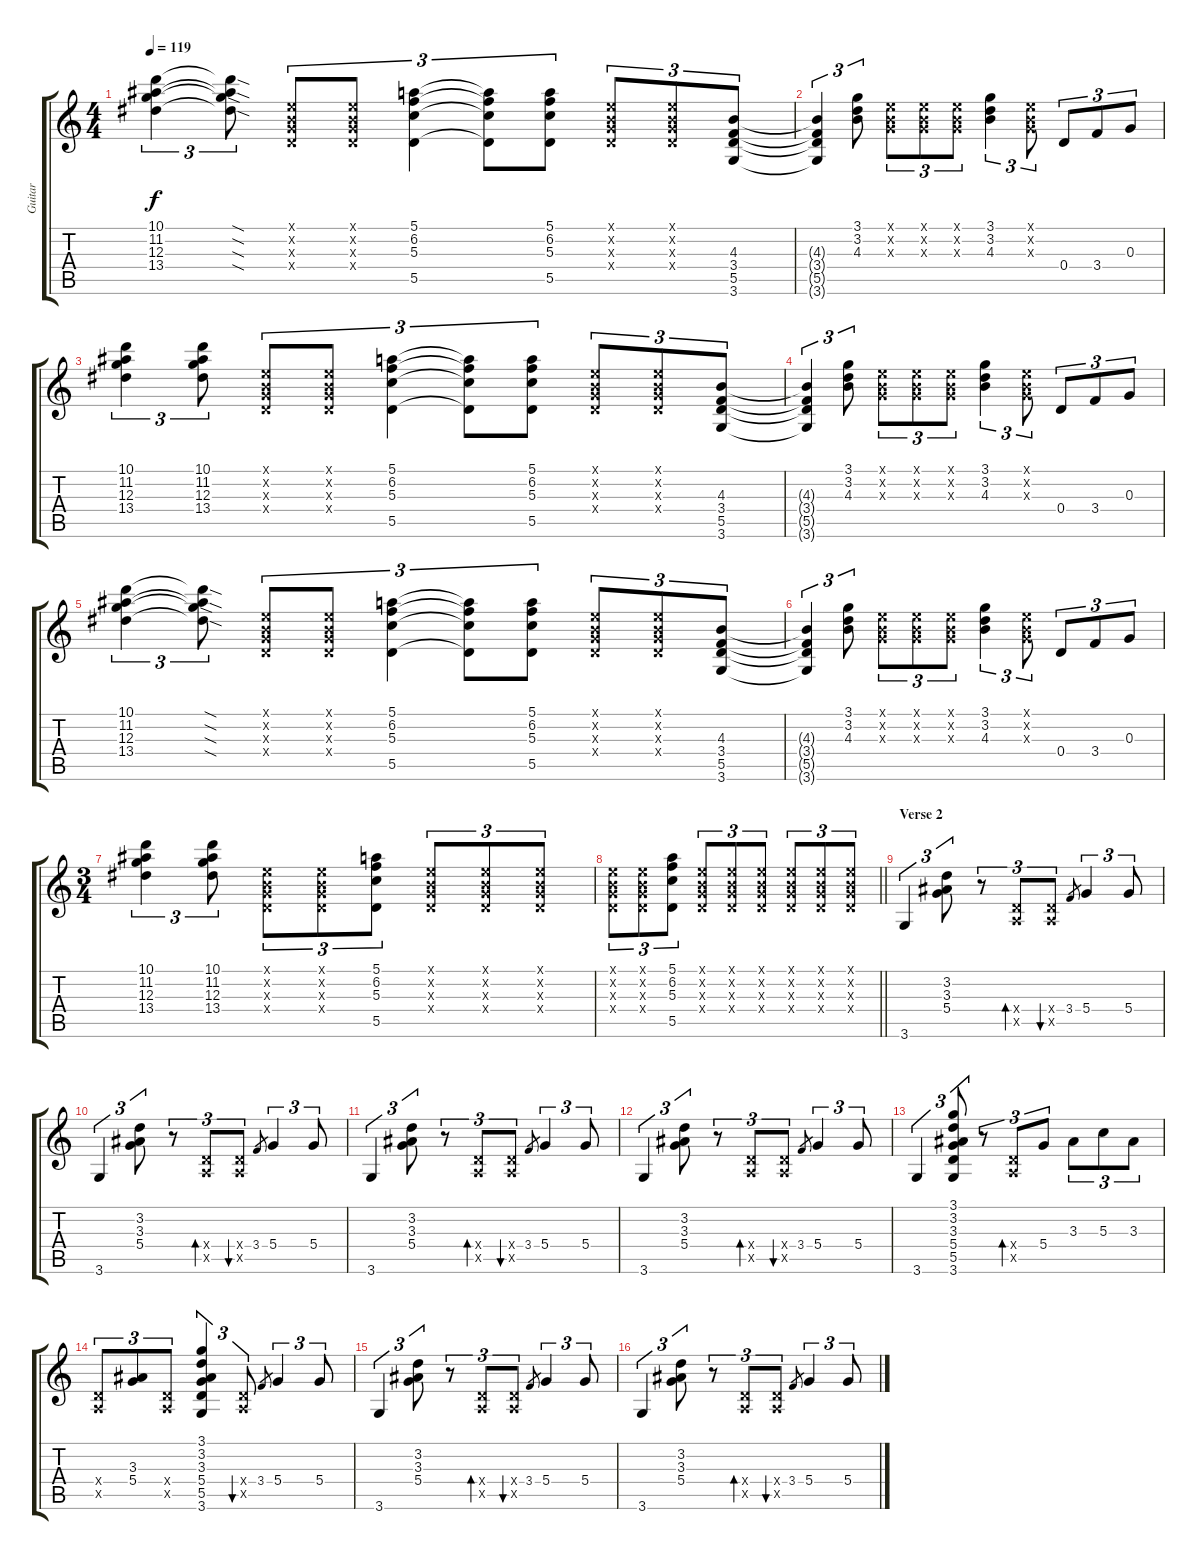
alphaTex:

\track ("Guitar" "Guitar") {instrument overdrivenguitar}
\staff {score tabs}
\tuning (E4 B3 G3 D3 A2 E2) {hide}
\ts (4 4)
\tempo 119
\clef g2
\ks c
(10.1 11.2 12.3 13.4).4{tu (3 2) dy f} (10.1{sod t} 11.2{sod t} 12.3{sod t} 13.4{sod t}).8{tu (3 2)} (0.1{x} 0.2{x} 0.3{x} 0.4{x}).8{tu (3 2)} (0.1{x} 0.2{x} 0.3{x} 0.4{x}).8{tu (3 2)} (5.1 6.2 5.3 5.5).4{tu (3 2)} (5.1{t} 6.2{t} 5.3{t} 5.5{t}).8{tu (3 2)} (5.1 6.2 5.3 5.5).8{tu (3 2)} (0.1{x} 0.2{x} 0.3{x} 0.4{x}).8{tu (3 2)} (0.1{x} 0.2{x} 0.3{x} 0.4{x}).8{tu (3 2)} (4.3 3.4 5.5 3.6).8{tu (3 2)} |
(4.3{t} 3.4{t} 5.5{t} 3.6{t}).4{tu (3 2)} (3.1 3.2 4.3).8{tu (3 2)} (0.1{x} 0.2{x} 0.3{x}).8{tu (3 2)} (0.1{x} 0.2{x} 0.3{x}).8{tu (3 2)} (0.1{x} 0.2{x} 0.3{x}).8{tu (3 2)} (3.1 3.2 4.3).4{tu (3 2)} (0.1{x} 0.2{x} 0.3{x}).8{tu (3 2)} 0.4.8{tu (3 2)} 3.4.8{tu (3 2)} 0.3.8{tu (3 2)} |
(10.1 11.2 12.3 13.4).4{tu (3 2)} (10.1 11.2 12.3 13.4).8{tu (3 2)} (0.1{x} 0.2{x} 0.3{x} 0.4{x}).8{tu (3 2)} (0.1{x} 0.2{x} 0.3{x} 0.4{x}).8{tu (3 2)} (5.1 6.2 5.3 5.5).4{tu (3 2)} (5.1{t} 6.2{t} 5.3{t} 5.5{t}).8{tu (3 2)} (5.1 6.2 5.3 5.5).8{tu (3 2)} (0.1{x} 0.2{x} 0.3{x} 0.4{x}).8{tu (3 2)} (0.1{x} 0.2{x} 0.3{x} 0.4{x}).8{tu (3 2)} (4.3 3.4 5.5 3.6).8{tu (3 2)} |
(4.3{t} 3.4{t} 5.5{t} 3.6{t}).4{tu (3 2)} (3.1 3.2 4.3).8{tu (3 2)} (0.1{x} 0.2{x} 0.3{x}).8{tu (3 2)} (0.1{x} 0.2{x} 0.3{x}).8{tu (3 2)} (0.1{x} 0.2{x} 0.3{x}).8{tu (3 2)} (3.1 3.2 4.3).4{tu (3 2)} (0.1{x} 0.2{x} 0.3{x}).8{tu (3 2)} 0.4.8{tu (3 2)} 3.4.8{tu (3 2)} 0.3.8{tu (3 2)} |
(10.1 11.2 12.3 13.4).4{tu (3 2)} (10.1{sod t} 11.2{sod t} 12.3{sod t} 13.4{sod t}).8{tu (3 2)} (0.1{x} 0.2{x} 0.3{x} 0.4{x}).8{tu (3 2)} (0.1{x} 0.2{x} 0.3{x} 0.4{x}).8{tu (3 2)} (5.1 6.2 5.3 5.5).4{tu (3 2)} (5.1{t} 6.2{t} 5.3{t} 5.5{t}).8{tu (3 2)} (5.1 6.2 5.3 5.5).8{tu (3 2)} (0.1{x} 0.2{x} 0.3{x} 0.4{x}).8{tu (3 2)} (0.1{x} 0.2{x} 0.3{x} 0.4{x}).8{tu (3 2)} (4.3 3.4 5.5 3.6).8{tu (3 2)} |
(4.3{t} 3.4{t} 5.5{t} 3.6{t}).4{tu (3 2)} (3.1 3.2 4.3).8{tu (3 2)} (0.1{x} 0.2{x} 0.3{x}).8{tu (3 2)} (0.1{x} 0.2{x} 0.3{x}).8{tu (3 2)} (0.1{x} 0.2{x} 0.3{x}).8{tu (3 2)} (3.1 3.2 4.3).4{tu (3 2)} (0.1{x} 0.2{x} 0.3{x}).8{tu (3 2)} 0.4.8{tu (3 2)} 3.4.8{tu (3 2)} 0.3.8{tu (3 2)} |
\ts (3 4)
(10.1 11.2 12.3 13.4).4{tu (3 2)} (10.1 11.2 12.3 13.4).8{tu (3 2)} (0.1{x} 0.2{x} 0.3{x} 0.4{x}).8{tu (3 2)} (0.1{x} 0.2{x} 0.3{x} 0.4{x}).8{tu (3 2)} (5.1 6.2 5.3 5.5).8{tu (3 2)} (0.1{x} 0.2{x} 0.3{x} 0.4{x}).8{tu (3 2)} (0.1{x} 0.2{x} 0.3{x} 0.4{x}).8{tu (3 2)} (0.1{x} 0.2{x} 0.3{x} 0.4{x}).8{tu (3 2)} |
\barLineRight lightlight
(0.1{x} 0.2{x} 0.3{x} 0.4{x}).8{tu (3 2)} (0.1{x} 0.2{x} 0.3{x} 0.4{x}).8{tu (3 2)} (5.1 6.2 5.3 5.5).8{tu (3 2)} (0.1{x} 0.2{x} 0.3{x} 0.4{x}).8{tu (3 2)} (0.1{x} 0.2{x} 0.3{x} 0.4{x}).8{tu (3 2)} (0.1{x} 0.2{x} 0.3{x} 0.4{x}).8{tu (3 2)} (0.1{x} 0.2{x} 0.3{x} 0.4{x}).8{tu (3 2)} (0.1{x} 0.2{x} 0.3{x} 0.4{x}).8{tu (3 2)} (0.1{x} 0.2{x} 0.3{x} 0.4{x}).8{tu (3 2)} |
\section ("" "Verse 2")
3.6.4{tu (3 2)} (3.2 3.3 5.4).8{tu (3 2)} r.8{tu (3 2)} (0.4{x} 0.5{x}).8{tu (3 2) bd 60} (0.4{x} 0.5{x}).8{tu (3 2) bu 60} 3.4.8{gr} 5.4.4{tu (3 2)} 5.4.8{tu (3 2)} |
3.6.4{tu (3 2)} (3.2 3.3 5.4).8{tu (3 2)} r.8{tu (3 2)} (0.4{x} 0.5{x}).8{tu (3 2) bd 60} (0.4{x} 0.5{x}).8{tu (3 2) bu 60} 3.4.8{gr} 5.4.4{tu (3 2)} 5.4.8{tu (3 2)} |
3.6.4{tu (3 2)} (3.2 3.3 5.4).8{tu (3 2)} r.8{tu (3 2)} (0.4{x} 0.5{x}).8{tu (3 2) bd 60} (0.4{x} 0.5{x}).8{tu (3 2) bu 60} 3.4.8{gr} 5.4.4{tu (3 2)} 5.4.8{tu (3 2)} |
3.6.4{tu (3 2)} (3.2 3.3 5.4).8{tu (3 2)} r.8{tu (3 2)} (0.4{x} 0.5{x}).8{tu (3 2) bd 60} (0.4{x} 0.5{x}).8{tu (3 2) bu 60} 3.4.8{gr} 5.4.4{tu (3 2)} 5.4.8{tu (3 2)} |
3.6.4{tu (3 2)} (3.1 3.2 3.3 5.4 5.5 3.6).8{tu (3 2)} r.8{tu (3 2)} (0.4{x} 0.5{x}).8{tu (3 2) bd 60} 5.4.8{tu (3 2)} 3.3.8{tu (3 2)} 5.3.8{tu (3 2)} 3.3.8{tu (3 2)} |
(0.4{x} 0.5{x}).8{tu (3 2)} (3.3 5.4).8{tu (3 2)} (0.4{x} 0.5{x}).8{tu (3 2)} (3.1 3.2 3.3 5.4 5.5 3.6).4{tu (3 2)} (0.4{x} 0.5{x}).8{tu (3 2) bu 60} 3.4.8{gr} 5.4.4{tu (3 2)} 5.4.8{tu (3 2)} |
3.6.4{tu (3 2)} (3.2 3.3 5.4).8{tu (3 2)} r.8{tu (3 2)} (0.4{x} 0.5{x}).8{tu (3 2) bd 60} (0.4{x} 0.5{x}).8{tu (3 2) bu 60} 3.4.8{gr} 5.4.4{tu (3 2)} 5.4.8{tu (3 2)} |
3.6.4{tu (3 2)} (3.2 3.3 5.4).8{tu (3 2)} r.8{tu (3 2)} (0.4{x} 0.5{x}).8{tu (3 2) bd 60} (0.4{x} 0.5{x}).8{tu (3 2) bu 60} 3.4.8{gr} 5.4.4{tu (3 2)} 5.4.8{tu (3 2)}
